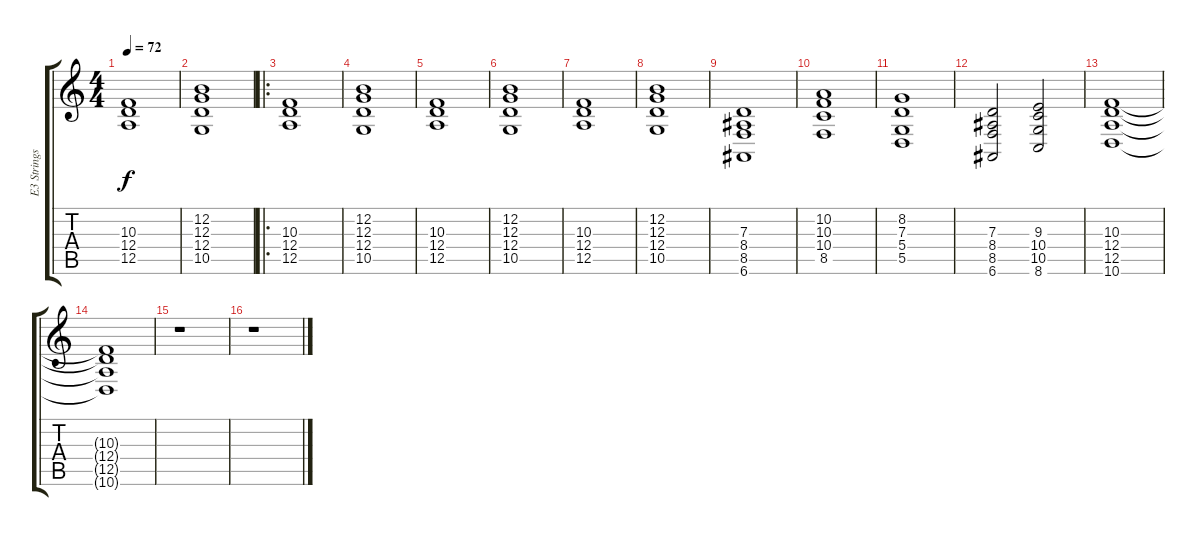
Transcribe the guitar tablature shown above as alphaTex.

\track ("E3 Strings" "E3 Strings") {instrument stringensemble2}
\staff {score tabs}
\tuning (E4 B3 G3 D3 A2 E2) {hide}
\ts (4 4)
\tempo 72
\clef g2
\ks c
(10.3 12.4 12.5).1{dy f instrument stringensemble2} |
(12.2 12.3 12.4 10.5).1 |
\ro
(10.3 12.4 12.5).1 |
(12.2 12.3 12.4 10.5).1 |
(10.3 12.4 12.5).1 |
(12.2 12.3 12.4 10.5).1 |
(10.3 12.4 12.5).1 |
(12.2 12.3 12.4 10.5).1 |
(7.3 8.4 8.5 6.6).1 |
(10.2 10.3 10.4 8.5).1 |
(8.2 7.3 5.4 5.5).1 |
(7.3 8.4 8.5 6.6).2 (9.3 10.4 10.5 8.6).2 |
(10.3 12.4 12.5 10.6).1 |
(10.3{t} 12.4{t} 12.5{t} 10.6{t}).1 |
r.1 |
r.1
